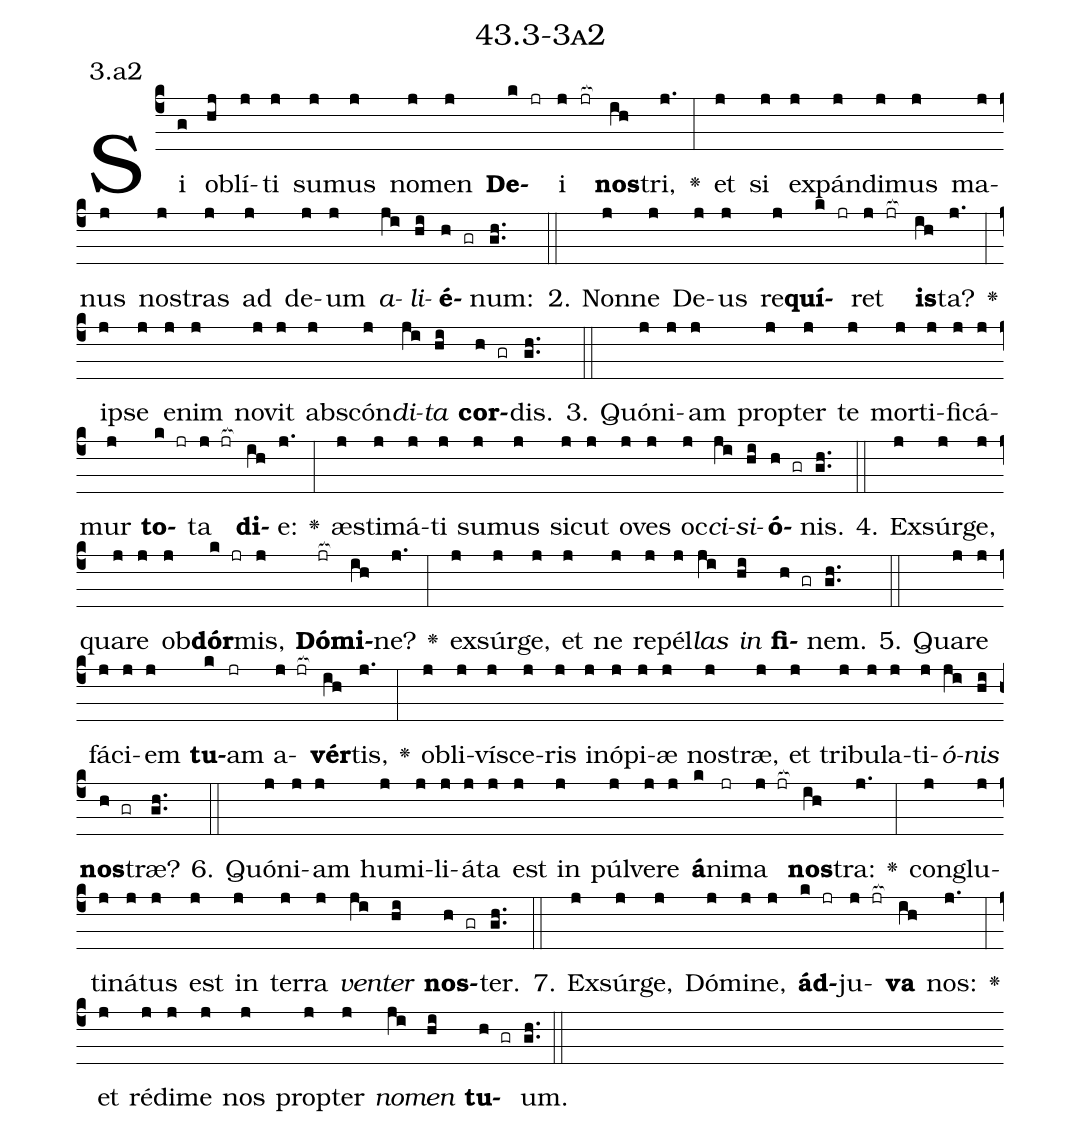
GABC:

name: 43.3-3a2;
annotation: 3.a2;
%%
(c4)Si(g) ob(hj)lí(j)ti(j) su(j)mus(j) no(j)men(j) <b>De</b>(k jr)i(j jr[ocb:1{]) <b>nos</b>(ih[ocb:0}])tri,(j.) <v>\greheightstar</v>(:) et(j) si(j) ex(j)pán(j)di(j)mus(j) ma(j)nus(j) nos(j)tras(j) ad(j) de(j)um(j) <i>a</i>(ji)<i>li</i>(hi)<b>é</b>(h gr)num:(gh..) (::)
2. Non(j)ne(j) De(j)us(j) re(j)<b>quí</b>(k jr)ret(j jr[ocb:1{]) <b>is</b>(ih[ocb:0}])ta?(j.) <v>\greheightstar</v>(:) ip(j)se(j) e(j)nim(j) no(j)vit(j) abs(j)cón(j)<i>di</i>(ji)<i>ta</i>(hi) <b>cor</b>(h gr)dis.(gh..) (::)
3. Quón(j)i(j)am(j) prop(j)ter(j) te(j) mor(j)ti(j)fi(j)cá(j)mur(j) <b>to</b>(k jr)ta(j jr[ocb:1{]) <b>di</b>(ih[ocb:0}])e:(j.) <v>\greheightstar</v>(:) æs(j)ti(j)má(j)ti(j) su(j)mus(j) sic(j)ut(j) o(j)ves(j) oc(j)<i>ci</i>(ji)<i>si</i>(hi)<b>ó</b>(h gr)nis.(gh..) (::)
4. Ex(j)súr(j)ge,(j) qua(j)re(j) ob(j)<b>dór</b>(k jr)mis,(j) <b>Dó</b>(jr[ocb:1{])<b>mi</b>(ih[ocb:0}])ne?(j.) <v>\greheightstar</v>(:) ex(j)súr(j)ge,(j) et(j) ne(j) re(j)pél(j)<i>las</i>(ji) <i>in</i>(hi) <b>fi</b>(h gr)nem.(gh..) (::)
5. Qua(j)re(j) fá(j)ci(j)em(j) <b>tu</b>(k)am(jr) a(j jr[ocb:1{])<b>vér</b>(ih[ocb:0}])tis,(j.) <v>\greheightstar</v>(:) ob(j)li(j)ví(j)sce(j)ris(j) in(j)ó(j)pi(j)æ(j) nos(j)træ,(j) et(j) tri(j)bu(j)la(j)ti(j)<i>ó</i>(ji)<i>nis</i>(hi) <b>nos</b>(h gr)træ?(gh..) (::)
6. Quón(j)i(j)am(j) hu(j)mi(j)li(j)á(j)ta(j) est(j) in(j) púl(j)ve(j)re(j) <b>á</b>(k)ni(jr)ma(j jr[ocb:1{]) <b>nos</b>(ih[ocb:0}])tra:(j.) <v>\greheightstar</v>(:) con(j)glu(j)ti(j)ná(j)tus(j) est(j) in(j) ter(j)ra(j) <i>ven</i>(ji)<i>ter</i>(hi) <b>nos</b>(h gr)ter.(gh..) (::)
7. Ex(j)súr(j)ge,(j) Dó(j)mi(j)ne,(j) <b>ád</b>(k jr)ju(j jr[ocb:1{])<b>va</b>(ih[ocb:0}]) nos:(j.) <v>\greheightstar</v>(:) et(j) réd(j)i(j)me(j) nos(j) prop(j)ter(j) <i>no</i>(ji)<i>men</i>(hi) <b>tu</b>(h gr)um.(gh..) (::)
